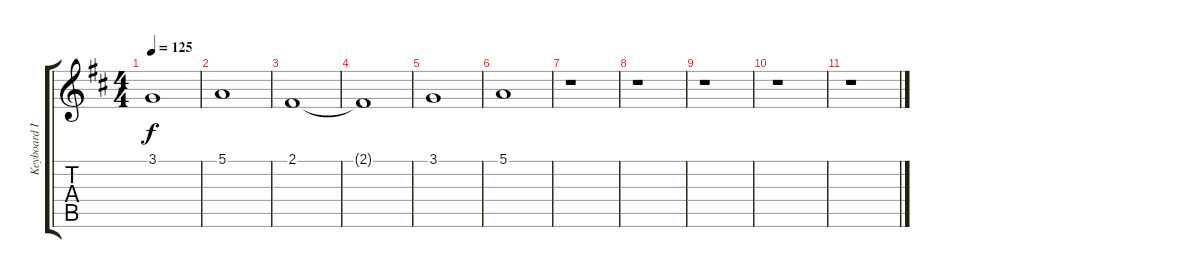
\track ("Keyboard I" "Keyboard I") {instrument pad2warm}
\staff {score tabs}
\tuning (E4 B3 G3 D3 A2 E2) {hide}
\ts (4 4)
\tempo 125
\clef g2
\ks d
3.1.1{dy f} |
5.1.1 |
2.1.1 |
2.1{t}.1 |
3.1.1 |
5.1.1 |
r.1 |
r.1 |
r.1 |
r.1 |
r.1
